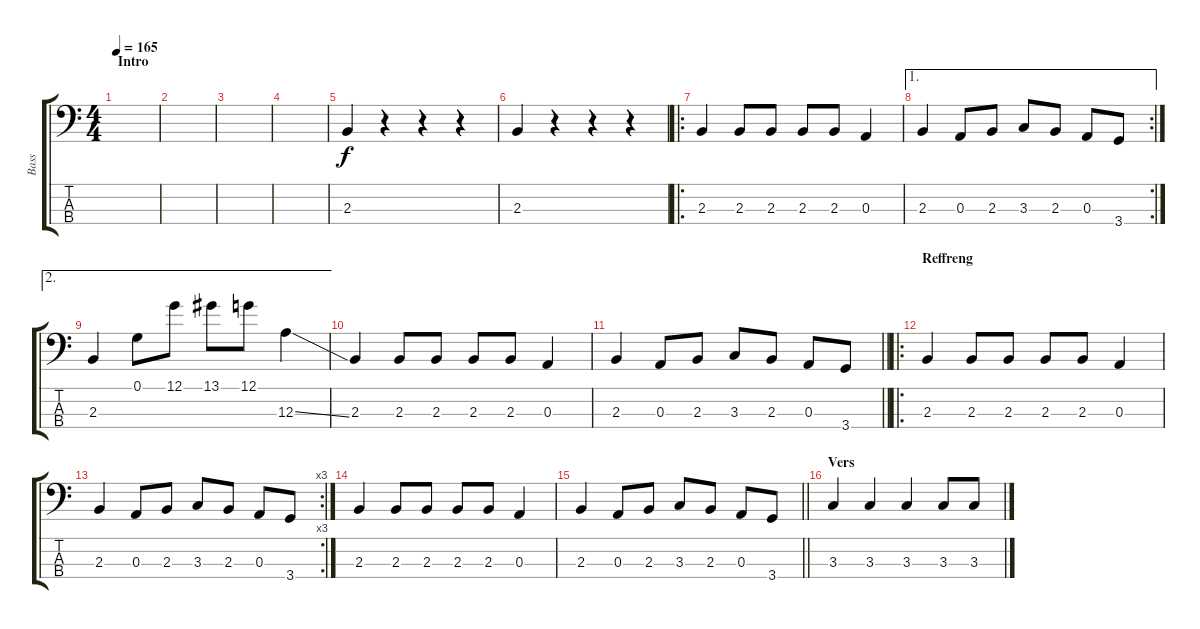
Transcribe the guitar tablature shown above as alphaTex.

\track ("Bass" "Bass") {instrument electricbassfinger}
\staff {score tabs}
\tuning (G2 D2 A1 E1) {hide}
\ts (4 4)
\section ("" "Intro")
\tempo 165
\clef f4
\ks c
|
|
|
|
2.3.4 r.4 r.4 r.4 |
2.3.4 r.4 r.4 r.4 |
\ro
2.3.4 2.3.8 2.3.8 2.3.8 2.3.8 0.3.4 |
\ae 1
\rc 2
2.3.4 0.3.8 2.3.8 3.3.8 2.3.8 0.3.8 3.4.8 |
\ae 2
2.3.4 0.1.8 12.1.8 13.1.8 12.1.8 12.3{ss}.4 |
2.3.4 2.3.8 2.3.8 2.3.8 2.3.8 0.3.4 |
\barLineRight lightlight
2.3.4 0.3.8 2.3.8 3.3.8 2.3.8 0.3.8 3.4.8 |
\ro
\section ("" "Reffreng")
2.3.4 2.3.8 2.3.8 2.3.8 2.3.8 0.3.4 |
\rc 3
2.3.4 0.3.8 2.3.8 3.3.8 2.3.8 0.3.8 3.4.8 |
2.3.4 2.3.8 2.3.8 2.3.8 2.3.8 0.3.4 |
\barLineRight lightlight
2.3.4 0.3.8 2.3.8 3.3.8 2.3.8 0.3.8 3.4.8 |
\section ("" "Vers")
3.3.4 3.3.4 3.3.4 3.3.8 3.3.8
